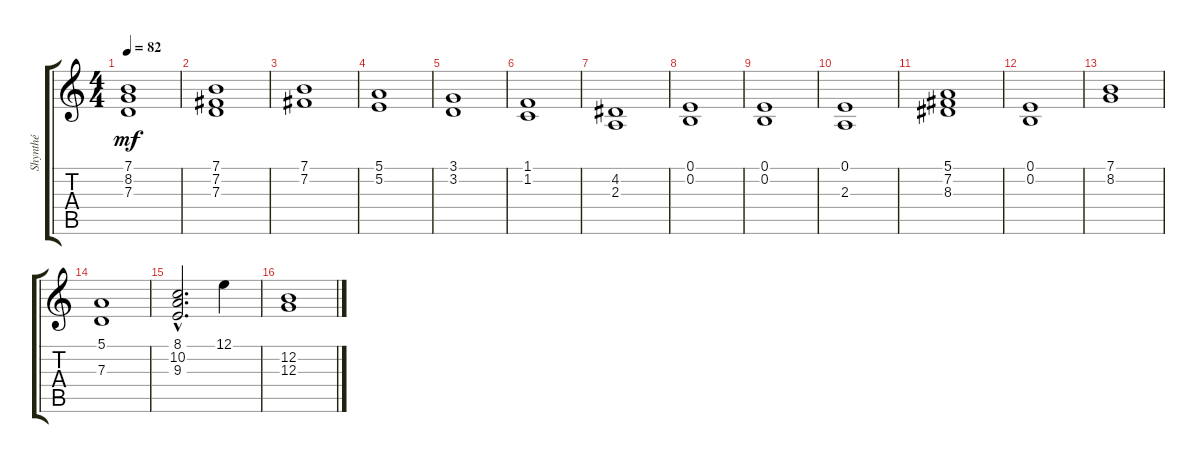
\track ("Shynthé" "Shynthé") {instrument stringensemble1}
\staff {score tabs}
\tuning (E4 B3 G3 D3 A2 E2) {hide}
\ts (4 4)
\tempo 82
\clef g2
\ks c
(7.1 8.2 7.3).1{dy mf} |
(7.1 7.2 7.3).1 |
(7.1 7.2).1 |
(5.1 5.2).1 |
(3.1 3.2).1 |
(1.1 1.2).1 |
(4.2 2.3).1 |
(0.1 0.2).1 |
(0.1 0.2).1 |
(0.1 2.3).1 |
(5.1 7.2 8.3).1 |
(0.1 0.2).1 |
(7.1 8.2).1 |
(5.1 7.3).1 |
(8.1 10.2 9.3{hac}).2{d} 12.1.4 |
(12.2 12.3).1
